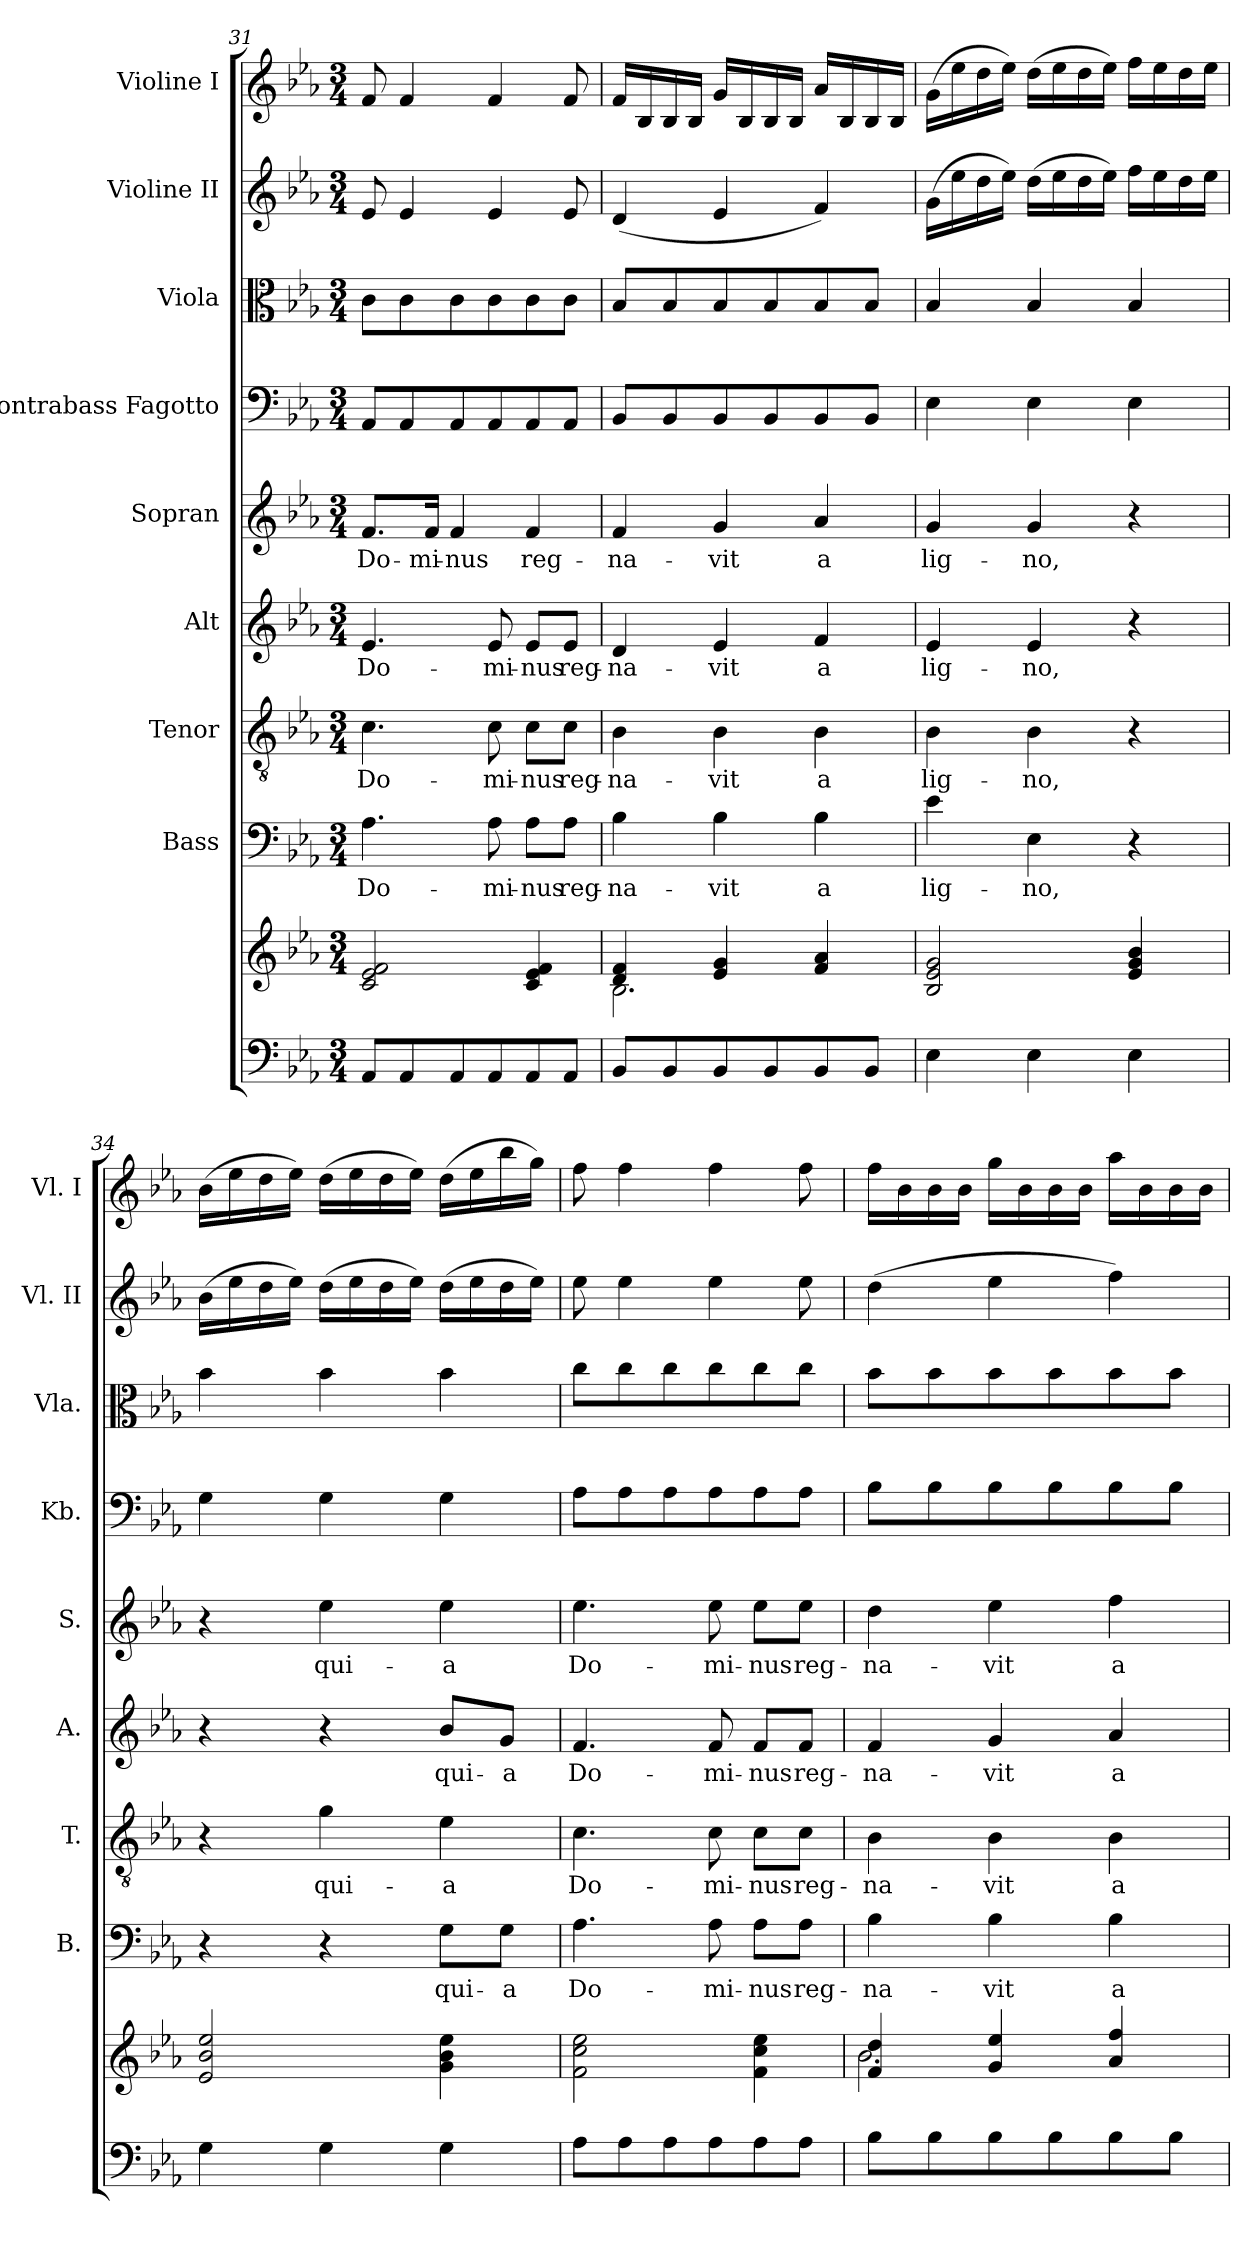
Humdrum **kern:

**kern	**kern	**kern	**text	**kern	**text	**kern	**text	**kern	**text	**kern	**kern	**kern	**kern
*part9	*part9	*part8	*part8	*part7	*part7	*part6	*part6	*part5	*part5	*part4	*part3	*part2	*part1
*staff10	*staff9	*staff8	*staff8	*staff7	*staff7	*staff6	*staff6	*staff5	*staff5	*staff4	*staff3	*staff2	*staff1
*	*	*I"Bass	*	*I"Tenor	*	*I"Alt	*	*I"Sopran	*	*I"Kontrabass Fagotto	*I"Viola	*I"Violine II	*I"Violine I
*	*	*I'B.	*	*I'T.	*	*I'A.	*	*I'S.	*	*I'Kb.	*I'Vla.	*I'Vl. II	*I'Vl. I
!!LO:PB:g=z
*clefF4	*clefG2	*clefF4	*	*clefGv2	*	*clefG2	*	*clefG2	*	*clefF4	*clefC3	*clefG2	*clefG2
*	*	*	*	*	*	*	*	*	*	*ITrd7c12	*	*	*
*k[b-e-a-]	*k[b-e-a-]	*k[b-e-a-]	*	*k[b-e-a-]	*	*k[b-e-a-]	*	*k[b-e-a-]	*	*k[b-e-a-]	*k[b-e-a-]	*k[b-e-a-]	*k[b-e-a-]
*E-:	*E-:	*E-:	*	*E-:	*	*E-:	*	*E-:	*	*E-:	*E-:	*E-:	*E-:
*M3/4	*M3/4	*M3/4	*	*M3/4	*	*M3/4	*	*M3/4	*	*M3/4	*M3/4	*M3/4	*M3/4
=31	=31	=31	=31	=31	=31	=31	=31	=31	=31	=31	=31	=31	=31
!	!	!	!LO:LY:b	!	!LO:LY:b	!	!LO:LY:b	!	!LO:LY:b	!	!	!	!
8AA-/L	2c/ 2e-/ 2f/	4.A-\	Do-	4.c\	Do-	4.e-/	Do-	8.f/L	Do-	8AAA-/L	8c\L	8e-/	8f/
8AA-/	.	.	.	.	.	.	.	.	.	8AAA-/	8c\	4e-/	4f/
!	!	!	!	!	!	!	!	!	!LO:LY:b	!	!	!	!
.	.	.	.	.	.	.	.	16f/Jk	-mi-	.	.	.	.
!	!	!	!	!	!	!	!	!	!LO:LY:b	!	!	!	!
8AA-/	.	.	.	.	.	.	.	4f/	-nus	8AAA-/	8c\	.	.
!	!	!	!LO:LY:b	!	!LO:LY:b	!	!LO:LY:b	!	!	!	!	!	!
8AA-/	.	8A-\	-mi-	8c\	-mi-	8e-/	-mi-	.	.	8AAA-/	8c\	4e-/	4f/
!	!	!	!LO:LY:b	!	!LO:LY:b	!	!LO:LY:b	!	!LO:LY:b	!	!	!	!
8AA-/	4c/ 4e-/ 4f/	8A-\L	-nus	8c\L	-nus	8e-/L	-nus	4f/	reg-	8AAA-/	8c\	.	.
!	!	!	!LO:LY:b	!	!LO:LY:b	!	!LO:LY:b	!	!	!	!	!	!
8AA-/J	.	8A-\J	reg-	8c\J	reg-	8e-/J	reg-	.	.	8AAA-/J	8c\J	8e-/	8f/
=32	=32	=32	=32	=32	=32	=32	=32	=32	=32	=32	=32	=32	=32
*	*^	*	*	*	*	*	*	*	*	*	*	*	*
!	!	!	!	!LO:LY:b	!	!LO:LY:b	!	!LO:LY:b	!	!LO:LY:b	!	!	!	!
8BB-/L	4d/ 4f/	2.B-\	4B-\	-na-	4B-\	-na-	4d/	-na-	4f/	-na-	8BBB-/L	8B-/L	(<4d/	16f/LL
.	.	.	.	.	.	.	.	.	.	.	.	.	.	16B-/
8BB-/	.	.	.	.	.	.	.	.	.	.	8BBB-/	8B-/	.	16B-/
.	.	.	.	.	.	.	.	.	.	.	.	.	.	16B-/JJ
!	!	!	!	!LO:LY:b	!	!LO:LY:b	!	!LO:LY:b	!	!LO:LY:b	!	!	!	!
8BB-/	4e-/ 4g/	.	4B-\	-vit	4B-\	-vit	4e-/	-vit	4g/	-vit	8BBB-/	8B-/	4e-/	16g/LL
.	.	.	.	.	.	.	.	.	.	.	.	.	.	16B-/
8BB-/	.	.	.	.	.	.	.	.	.	.	8BBB-/	8B-/	.	16B-/
.	.	.	.	.	.	.	.	.	.	.	.	.	.	16B-/JJ
!	!	!	!	!LO:LY:b	!	!LO:LY:b	!	!LO:LY:b	!	!LO:LY:b	!	!	!	!
8BB-/	4f/ 4a-/	.	4B-\	a	4B-\	a	4f/	a	4a-/	a	8BBB-/	8B-/	4f/)	16a-/LL
.	.	.	.	.	.	.	.	.	.	.	.	.	.	16B-/
8BB-/J	.	.	.	.	.	.	.	.	.	.	8BBB-/J	8B-/J	.	16B-/
.	.	.	.	.	.	.	.	.	.	.	.	.	.	16B-/JJ
*	*v	*v	*	*	*	*	*	*	*	*	*	*	*	*
=33	=33	=33	=33	=33	=33	=33	=33	=33	=33	=33	=33	=33	=33
!	!	!	!LO:LY:b	!	!LO:LY:b	!	!LO:LY:b	!	!LO:LY:b	!	!	!	!
4E-\	2B-/ 2e-/ 2g/	4e-\	lig-	4B-\	lig-	4e-/	lig-	4g/	lig-	4EE-\	4B-/	(>16g\LL	(>16g\LL
.	.	.	.	.	.	.	.	.	.	.	.	16ee-\	16ee-\
.	.	.	.	.	.	.	.	.	.	.	.	16dd\	16dd\
.	.	.	.	.	.	.	.	.	.	.	.	16ee-\JJ)	16ee-\JJ)
!	!	!	!LO:LY:b	!	!LO:LY:b	!	!LO:LY:b	!	!LO:LY:b	!	!	!	!
4E-\	.	4E-\	-no,	4B-\	-no,	4e-/	-no,	4g/	-no,	4EE-\	4B-/	(>16dd\LL	(>16dd\LL
.	.	.	.	.	.	.	.	.	.	.	.	16ee-\	16ee-\
.	.	.	.	.	.	.	.	.	.	.	.	16dd\	16dd\
.	.	.	.	.	.	.	.	.	.	.	.	16ee-\JJ)	16ee-\JJ)
4E-\	4e-/ 4g/ 4b-/	4r	.	4r	.	4r	.	4r	.	4EE-\	4B-/	16ff\LL	16ff\LL
.	.	.	.	.	.	.	.	.	.	.	.	16ee-\	16ee-\
.	.	.	.	.	.	.	.	.	.	.	.	16dd\	16dd\
.	.	.	.	.	.	.	.	.	.	.	.	16ee-\JJ	16ee-\JJ
!!LO:PB:g=z
=34	=34	=34	=34	=34	=34	=34	=34	=34	=34	=34	=34	=34	=34
4G\	2e-/ 2b-/ 2ee-/	4r	.	4r	.	4r	.	4r	.	4GG\	4b-\	(>16b-\LL	(>16b-\LL
.	.	.	.	.	.	.	.	.	.	.	.	16ee-\	16ee-\
.	.	.	.	.	.	.	.	.	.	.	.	16dd\	16dd\
.	.	.	.	.	.	.	.	.	.	.	.	16ee-\JJ)	16ee-\JJ)
!	!	!	!	!	!LO:LY:b	!	!	!	!LO:LY:b	!	!	!	!
4G\	.	4r	.	4g\	qui-	4r	.	4ee-\	qui-	4GG\	4b-\	(>16dd\LL	(>16dd\LL
.	.	.	.	.	.	.	.	.	.	.	.	16ee-\	16ee-\
.	.	.	.	.	.	.	.	.	.	.	.	16dd\	16dd\
.	.	.	.	.	.	.	.	.	.	.	.	16ee-\JJ)	16ee-\JJ)
!	!	!	!LO:LY:b	!	!LO:LY:b	!	!LO:LY:b	!	!LO:LY:b	!	!	!	!
4G\	4g\ 4b-\ 4ee-\	8G\L	qui-	4e-\	-a	8b-/L	qui-	4ee-\	-a	4GG\	4b-\	(>16dd\LL	(>16dd\LL
.	.	.	.	.	.	.	.	.	.	.	.	16ee-\	16ee-\
!	!	!	!LO:LY:b	!	!	!	!LO:LY:b	!	!	!	!	!	!
.	.	8G\J	-a	.	.	8g/J	-a	.	.	.	.	16dd\	16bb-\
.	.	.	.	.	.	.	.	.	.	.	.	16ee-\JJ)	16gg\JJ)
=35	=35	=35	=35	=35	=35	=35	=35	=35	=35	=35	=35	=35	=35
!	!	!	!LO:LY:b	!	!LO:LY:b	!	!LO:LY:b	!	!LO:LY:b	!	!	!	!
8A-\L	2f\ 2cc\ 2ee-\	4.A-\	Do-	4.c\	Do-	4.f/	Do-	4.ee-\	Do-	8AA-\L	8cc\L	8ee-\	8ff\
8A-\	.	.	.	.	.	.	.	.	.	8AA-\	8cc\	4ee-\	4ff\
8A-\	.	.	.	.	.	.	.	.	.	8AA-\	8cc\	.	.
!	!	!	!LO:LY:b	!	!LO:LY:b	!	!LO:LY:b	!	!LO:LY:b	!	!	!	!
8A-\	.	8A-\	-mi-	8c\	-mi-	8f/	-mi-	8ee-\	-mi-	8AA-\	8cc\	4ee-\	4ff\
!	!	!	!LO:LY:b	!	!LO:LY:b	!	!LO:LY:b	!	!LO:LY:b	!	!	!	!
8A-\	4f\ 4cc\ 4ee-\	8A-\L	-nus	8c\L	-nus	8f/L	-nus	8ee-\L	-nus	8AA-\	8cc\	.	.
!	!	!	!LO:LY:b	!	!LO:LY:b	!	!LO:LY:b	!	!LO:LY:b	!	!	!	!
8A-\J	.	8A-\J	reg-	8c\J	reg-	8f/J	reg-	8ee-\J	reg-	8AA-\J	8cc\J	8ee-\	8ff\
=36	=36	=36	=36	=36	=36	=36	=36	=36	=36	=36	=36	=36	=36
*	*^	*	*	*	*	*	*	*	*	*	*	*	*
!	!	!	!	!LO:LY:b	!	!LO:LY:b	!	!LO:LY:b	!	!LO:LY:b	!	!	!	!
8B-\L	4f/ 4dd/	2.b-\	4B-\	-na-	4B-\	-na-	4f/	-na-	4dd\	-na-	8BB-\L	8b-\L	(>4dd\	16ff\LL
.	.	.	.	.	.	.	.	.	.	.	.	.	.	16b-\
8B-\	.	.	.	.	.	.	.	.	.	.	8BB-\	8b-\	.	16b-\
.	.	.	.	.	.	.	.	.	.	.	.	.	.	16b-\JJ
!	!	!	!	!LO:LY:b	!	!LO:LY:b	!	!LO:LY:b	!	!LO:LY:b	!	!	!	!
8B-\	4g/ 4ee-/	.	4B-\	-vit	4B-\	-vit	4g/	-vit	4ee-\	-vit	8BB-\	8b-\	4ee-\	16gg\LL
.	.	.	.	.	.	.	.	.	.	.	.	.	.	16b-\
8B-\	.	.	.	.	.	.	.	.	.	.	8BB-\	8b-\	.	16b-\
.	.	.	.	.	.	.	.	.	.	.	.	.	.	16b-\JJ
!	!	!	!	!LO:LY:b	!	!LO:LY:b	!	!LO:LY:b	!	!LO:LY:b	!	!	!	!
8B-\	4a-/ 4ff/	.	4B-\	a	4B-\	a	4a-/	a	4ff\	a	8BB-\	8b-\	4ff\)	16aa-\LL
.	.	.	.	.	.	.	.	.	.	.	.	.	.	16b-\
8B-\J	.	.	.	.	.	.	.	.	.	.	8BB-\J	8b-\J	.	16b-\
.	.	.	.	.	.	.	.	.	.	.	.	.	.	16b-\JJ
*	*v	*v	*	*	*	*	*	*	*	*	*	*	*	*
=	=	=	=	=	=	=	=	=	=	=	=	=	=
*-	*-	*-	*-	*-	*-	*-	*-	*-	*-	*-	*-	*-	*-
